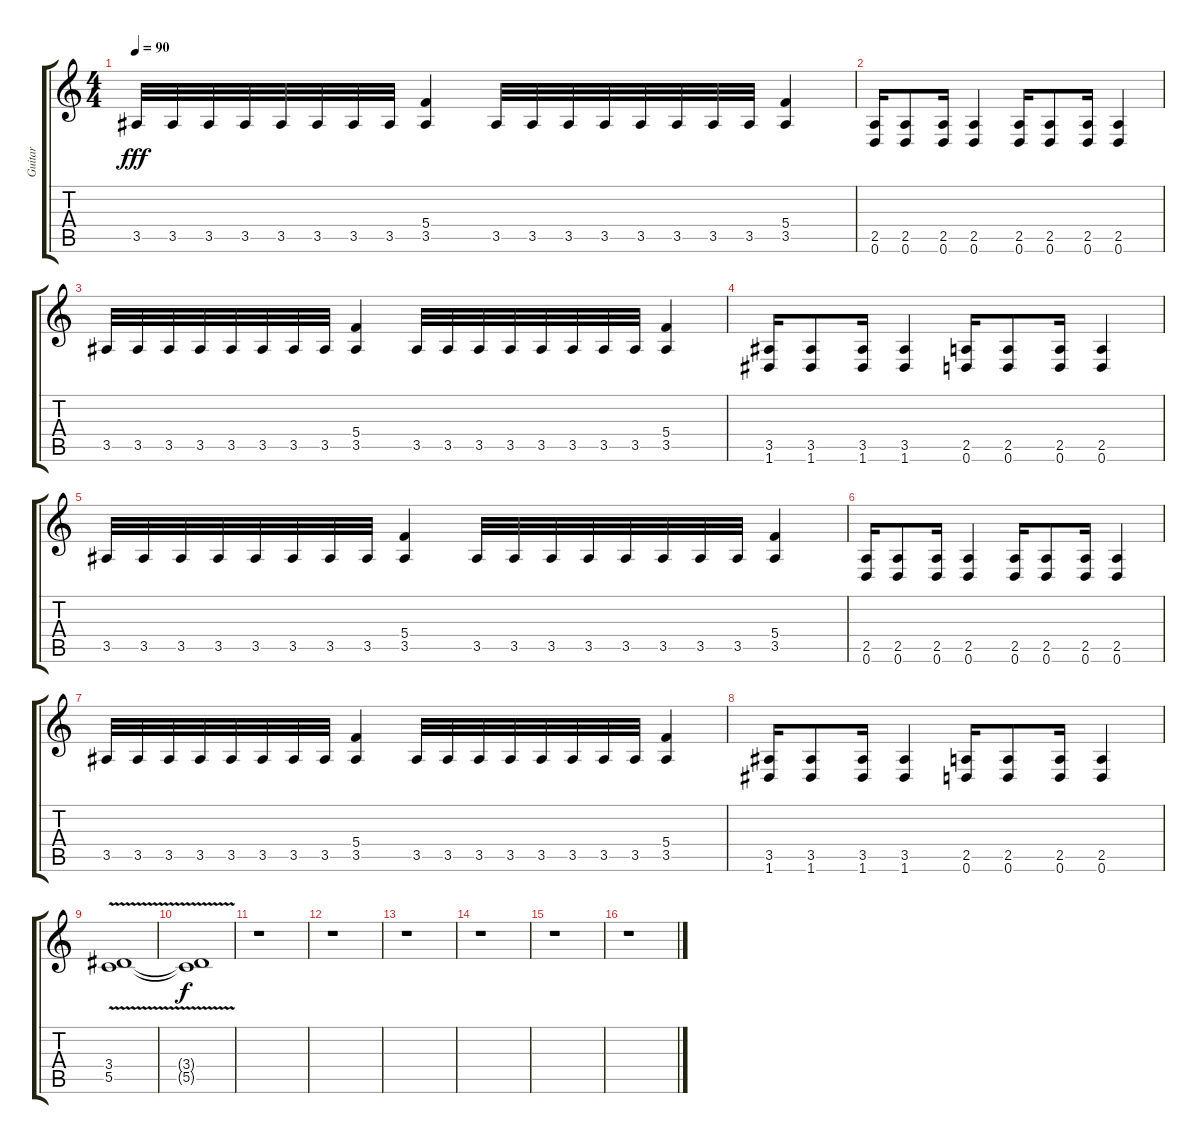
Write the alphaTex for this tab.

\track ("Guitar" "Guitar") {instrument distortionguitar}
\staff {score tabs}
\tuning (D4 A3 F3 C3 G2 D2) {hide}
\ts (4 4)
\tempo 90
\clef g2
\ks c
3.5.32{dy fff} 3.5.32 3.5.32 3.5.32 3.5.32 3.5.32 3.5.32 3.5.32 (5.4 3.5).4 3.5.32 3.5.32 3.5.32 3.5.32 3.5.32 3.5.32 3.5.32 3.5.32 (5.4 3.5).4 |
(2.5 0.6).16 (2.5 0.6).8 (2.5 0.6).16 (2.5 0.6).4 (2.5 0.6).16 (2.5 0.6).8 (2.5 0.6).16 (2.5 0.6).4 |
3.5.32 3.5.32 3.5.32 3.5.32 3.5.32 3.5.32 3.5.32 3.5.32 (5.4 3.5).4 3.5.32 3.5.32 3.5.32 3.5.32 3.5.32 3.5.32 3.5.32 3.5.32 (5.4 3.5).4 |
(3.5 1.6).16 (3.5 1.6).8 (3.5 1.6).16 (3.5 1.6).4 (2.5 0.6).16 (2.5 0.6).8 (2.5 0.6).16 (2.5 0.6).4 |
3.5.32 3.5.32 3.5.32 3.5.32 3.5.32 3.5.32 3.5.32 3.5.32 (5.4 3.5).4 3.5.32 3.5.32 3.5.32 3.5.32 3.5.32 3.5.32 3.5.32 3.5.32 (5.4 3.5).4 |
(2.5 0.6).16 (2.5 0.6).8 (2.5 0.6).16 (2.5 0.6).4 (2.5 0.6).16 (2.5 0.6).8 (2.5 0.6).16 (2.5 0.6).4 |
3.5.32 3.5.32 3.5.32 3.5.32 3.5.32 3.5.32 3.5.32 3.5.32 (5.4 3.5).4 3.5.32 3.5.32 3.5.32 3.5.32 3.5.32 3.5.32 3.5.32 3.5.32 (5.4 3.5).4 |
(3.5 1.6).16 (3.5 1.6).8 (3.5 1.6).16 (3.5 1.6).4 (2.5 0.6).16 (2.5 0.6).8 (2.5 0.6).16 (2.5 0.6).4 |
(3.4{v} 5.5).1{volume 5} |
(3.4{t} 5.5{t}).1{dy f} |
r.1 |
r.1 |
r.1 |
r.1 |
r.1 |
r.1
